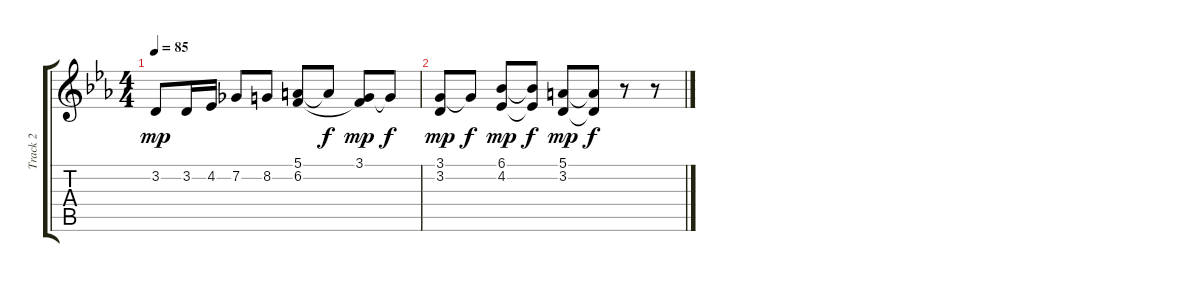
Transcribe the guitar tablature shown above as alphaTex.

\track ("Track 2" "Track 2") {instrument pizzicatostrings}
\staff {score tabs}
\tuning (E4 B3 G3 D3 A2 E2) {hide}
\ts (4 4)
\tempo 85
\clef g2
\ks eb
3.2.8{dy mp instrument choiraahs} 3.2.16 4.2.16 7.2.8 8.2.8 (5.1 6.2).8 5.1{t}.8{dy f} (3.1 6.2{t}).8{dy mp} 3.1{t}.8{dy f} |
(3.1 3.2).8{dy mp} 3.1{t}.8{dy f} (6.1 4.2).8{dy mp} (6.1{t} 4.2{t}).8{dy f} (5.1 3.2).8{dy mp} (5.1{t} 3.2{t}).8{dy f} r.8 r.8
